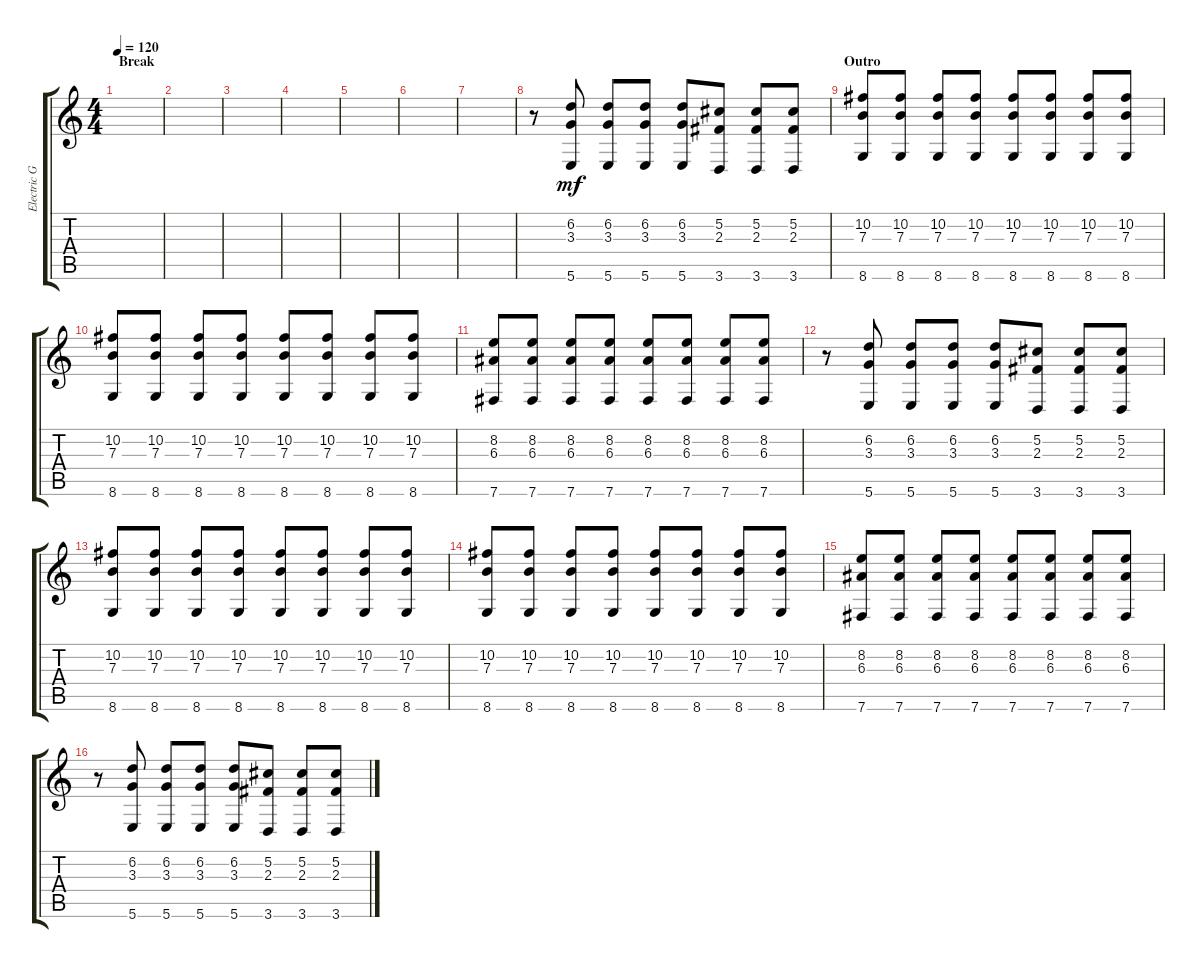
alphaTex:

\track ("Electric Guitar" "Electric G") {instrument overdrivenguitar}
\staff {score tabs}
\tuning (Db4 Ab3 E3 B2 Gb2 B1) {hide}
\ts (4 4)
\section ("" "Break")
\tempo 120
\clef g2
\ks c
|
|
|
|
|
|
|
r.8 (6.2 3.3 5.6).8{dy mf} (6.2 3.3 5.6).8 (6.2 3.3 5.6).8 (6.2 3.3 5.6).8 (5.2 2.3 3.6).8 (5.2 2.3 3.6).8 (5.2 2.3 3.6).8 |
\section ("" "Outro")
(10.2 7.3 8.6).8 (10.2 7.3 8.6).8 (10.2 7.3 8.6).8 (10.2 7.3 8.6).8 (10.2 7.3 8.6).8 (10.2 7.3 8.6).8 (10.2 7.3 8.6).8 (10.2 7.3 8.6).8 |
(10.2 7.3 8.6).8 (10.2 7.3 8.6).8 (10.2 7.3 8.6).8 (10.2 7.3 8.6).8 (10.2 7.3 8.6).8 (10.2 7.3 8.6).8 (10.2 7.3 8.6).8 (10.2 7.3 8.6).8 |
(8.2 6.3 7.6).8 (8.2 6.3 7.6).8 (8.2 6.3 7.6).8 (8.2 6.3 7.6).8 (8.2 6.3 7.6).8 (8.2 6.3 7.6).8 (8.2 6.3 7.6).8 (8.2 6.3 7.6).8 |
r.8 (6.2 3.3 5.6).8 (6.2 3.3 5.6).8 (6.2 3.3 5.6).8 (6.2 3.3 5.6).8 (5.2 2.3 3.6).8 (5.2 2.3 3.6).8 (5.2 2.3 3.6).8 |
(10.2 7.3 8.6).8 (10.2 7.3 8.6).8 (10.2 7.3 8.6).8 (10.2 7.3 8.6).8 (10.2 7.3 8.6).8 (10.2 7.3 8.6).8 (10.2 7.3 8.6).8 (10.2 7.3 8.6).8 |
(10.2 7.3 8.6).8 (10.2 7.3 8.6).8 (10.2 7.3 8.6).8 (10.2 7.3 8.6).8 (10.2 7.3 8.6).8 (10.2 7.3 8.6).8 (10.2 7.3 8.6).8 (10.2 7.3 8.6).8 |
(8.2 6.3 7.6).8 (8.2 6.3 7.6).8 (8.2 6.3 7.6).8 (8.2 6.3 7.6).8 (8.2 6.3 7.6).8 (8.2 6.3 7.6).8 (8.2 6.3 7.6).8 (8.2 6.3 7.6).8 |
r.8 (6.2 3.3 5.6).8 (6.2 3.3 5.6).8 (6.2 3.3 5.6).8 (6.2 3.3 5.6).8 (5.2 2.3 3.6).8 (5.2 2.3 3.6).8 (5.2 2.3 3.6).8
